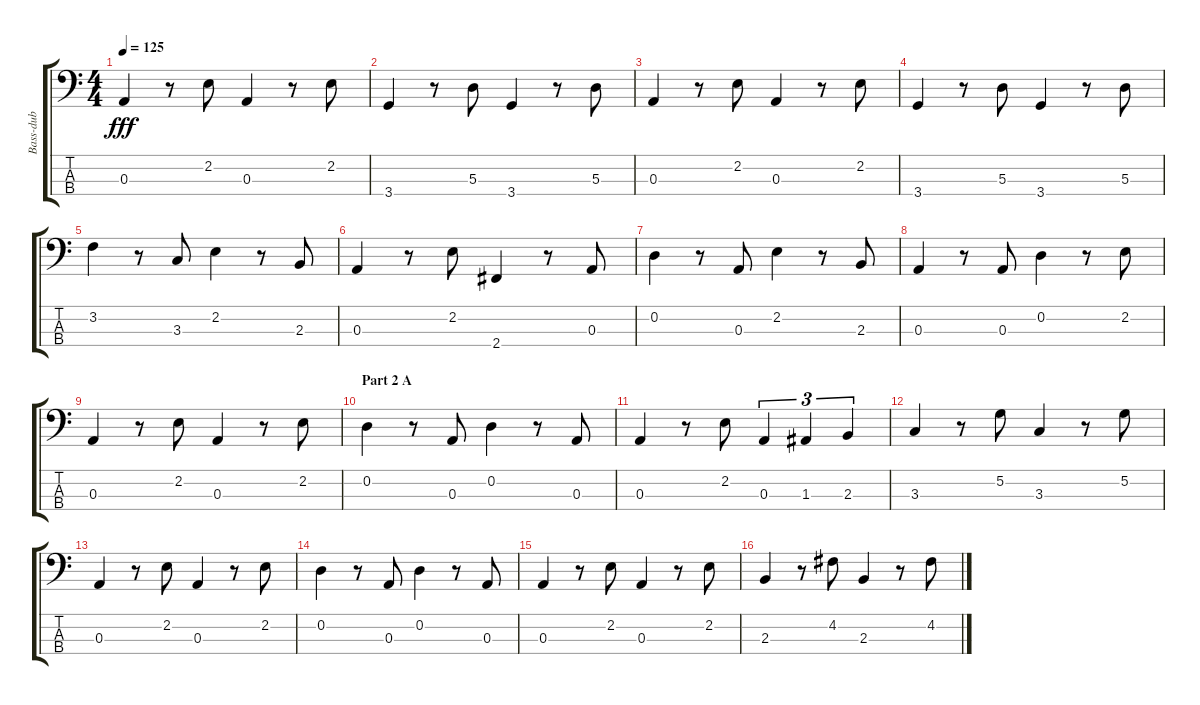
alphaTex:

\track ("Bass-dub" "Bass-dub") {instrument electricguitarmuted}
\staff {score tabs}
\tuning (G2 D2 A1 E1) {hide}
\ts (4 4)
\tempo 125
\clef f4
\ks c
0.3.4{dy fff} r.8 2.2.8 0.3.4 r.8 2.2.8 |
3.4.4 r.8 5.3.8 3.4.4 r.8 5.3.8 |
0.3.4 r.8 2.2.8 0.3.4 r.8 2.2.8 |
3.4.4 r.8 5.3.8 3.4.4 r.8 5.3.8 |
3.2.4 r.8 3.3.8 2.2.4 r.8 2.3.8 |
0.3.4 r.8 2.2.8 2.4.4 r.8 0.3.8 |
0.2.4 r.8 0.3.8 2.2.4 r.8 2.3.8 |
0.3.4 r.8 0.3.8 0.2.4 r.8 2.2.8 |
0.3.4 r.8 2.2.8 0.3.4 r.8 2.2.8 |
\section ("" "Part 2 A")
0.2.4 r.8 0.3.8 0.2.4 r.8 0.3.8 |
0.3.4 r.8 2.2.8 0.3.4{tu (3 2)} 1.3.4{tu (3 2)} 2.3.4{tu (3 2)} |
3.3.4 r.8 5.2.8 3.3.4 r.8 5.2.8 |
0.3.4 r.8 2.2.8 0.3.4 r.8 2.2.8 |
0.2.4 r.8 0.3.8 0.2.4 r.8 0.3.8 |
0.3.4 r.8 2.2.8 0.3.4 r.8 2.2.8 |
2.3.4 r.8 4.2.8 2.3.4 r.8 4.2.8
